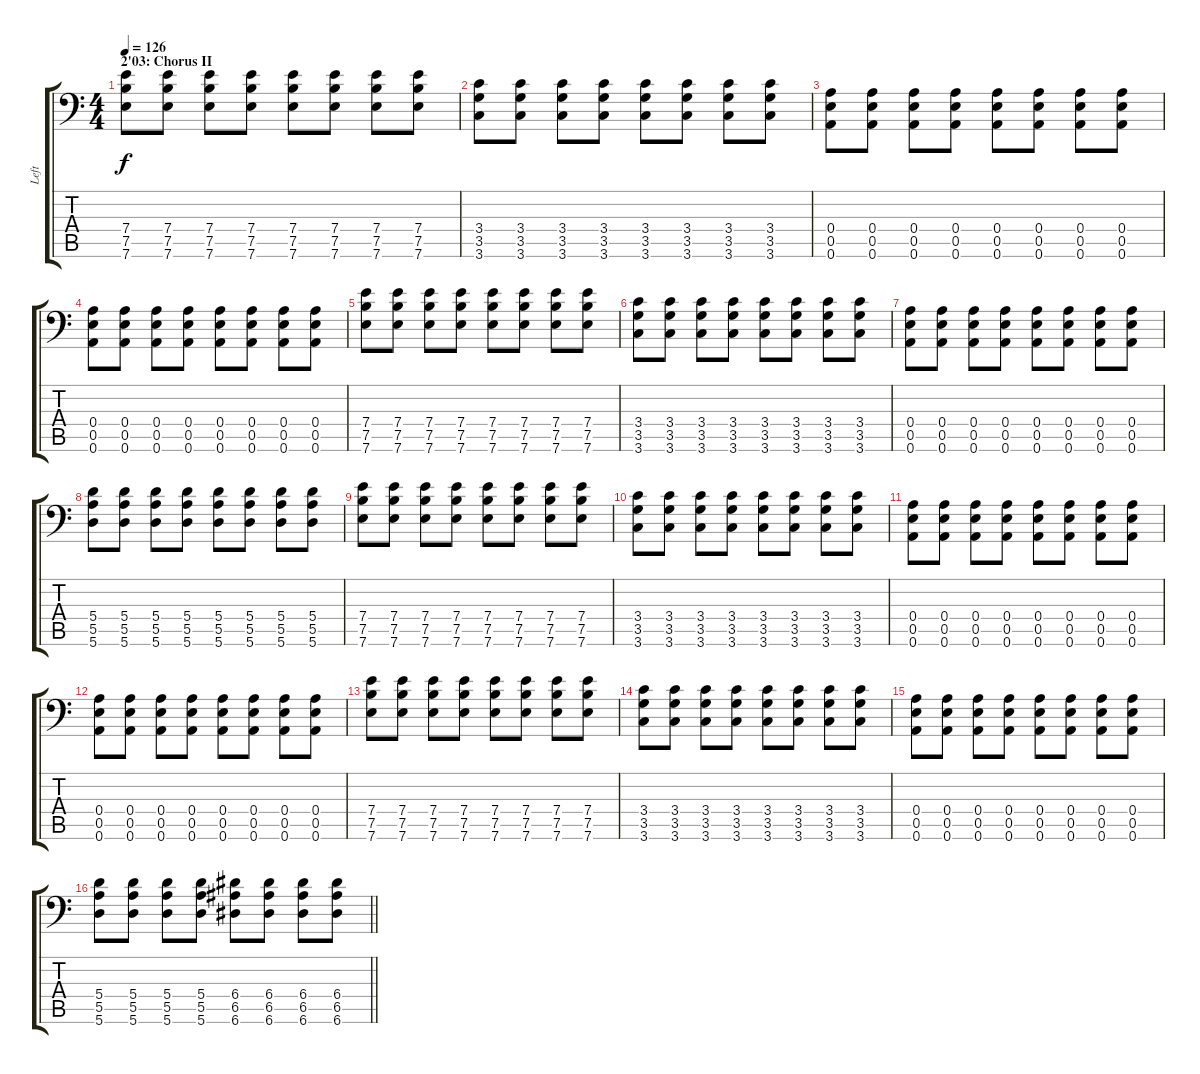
\track ("Left" "Left") {instrument distortionguitar}
\staff {score tabs}
\tuning (B3 Gb3 D3 A2 E2 A1) {hide}
\ts (4 4)
\section ("" "2'03: Chorus II")
\tempo 126
\clef f4
\ks c
(7.4 7.5 7.6).8{dy f} (7.4 7.5 7.6).8 (7.4 7.5 7.6).8 (7.4 7.5 7.6).8 (7.4 7.5 7.6).8 (7.4 7.5 7.6).8 (7.4 7.5 7.6).8 (7.4 7.5 7.6).8 |
(3.4 3.5 3.6).8 (3.4 3.5 3.6).8 (3.4 3.5 3.6).8 (3.4 3.5 3.6).8 (3.4 3.5 3.6).8 (3.4 3.5 3.6).8 (3.4 3.5 3.6).8 (3.4 3.5 3.6).8 |
(0.4 0.5 0.6).8 (0.4 0.5 0.6).8 (0.4 0.5 0.6).8 (0.4 0.5 0.6).8 (0.4 0.5 0.6).8 (0.4 0.5 0.6).8 (0.4 0.5 0.6).8 (0.4 0.5 0.6).8 |
(0.4 0.5 0.6).8 (0.4 0.5 0.6).8 (0.4 0.5 0.6).8 (0.4 0.5 0.6).8 (0.4 0.5 0.6).8 (0.4 0.5 0.6).8 (0.4 0.5 0.6).8 (0.4 0.5 0.6).8 |
(7.4 7.5 7.6).8 (7.4 7.5 7.6).8 (7.4 7.5 7.6).8 (7.4 7.5 7.6).8 (7.4 7.5 7.6).8 (7.4 7.5 7.6).8 (7.4 7.5 7.6).8 (7.4 7.5 7.6).8 |
(3.4 3.5 3.6).8 (3.4 3.5 3.6).8 (3.4 3.5 3.6).8 (3.4 3.5 3.6).8 (3.4 3.5 3.6).8 (3.4 3.5 3.6).8 (3.4 3.5 3.6).8 (3.4 3.5 3.6).8 |
(0.4 0.5 0.6).8 (0.4 0.5 0.6).8 (0.4 0.5 0.6).8 (0.4 0.5 0.6).8 (0.4 0.5 0.6).8 (0.4 0.5 0.6).8 (0.4 0.5 0.6).8 (0.4 0.5 0.6).8 |
(5.4 5.5 5.6).8 (5.4 5.5 5.6).8 (5.4 5.5 5.6).8 (5.4 5.5 5.6).8 (5.4 5.5 5.6).8 (5.4 5.5 5.6).8 (5.4 5.5 5.6).8 (5.4 5.5 5.6).8 |
(7.4 7.5 7.6).8 (7.4 7.5 7.6).8 (7.4 7.5 7.6).8 (7.4 7.5 7.6).8 (7.4 7.5 7.6).8 (7.4 7.5 7.6).8 (7.4 7.5 7.6).8 (7.4 7.5 7.6).8 |
(3.4 3.5 3.6).8 (3.4 3.5 3.6).8 (3.4 3.5 3.6).8 (3.4 3.5 3.6).8 (3.4 3.5 3.6).8 (3.4 3.5 3.6).8 (3.4 3.5 3.6).8 (3.4 3.5 3.6).8 |
(0.4 0.5 0.6).8 (0.4 0.5 0.6).8 (0.4 0.5 0.6).8 (0.4 0.5 0.6).8 (0.4 0.5 0.6).8 (0.4 0.5 0.6).8 (0.4 0.5 0.6).8 (0.4 0.5 0.6).8 |
(0.4 0.5 0.6).8 (0.4 0.5 0.6).8 (0.4 0.5 0.6).8 (0.4 0.5 0.6).8 (0.4 0.5 0.6).8 (0.4 0.5 0.6).8 (0.4 0.5 0.6).8 (0.4 0.5 0.6).8 |
(7.4 7.5 7.6).8 (7.4 7.5 7.6).8 (7.4 7.5 7.6).8 (7.4 7.5 7.6).8 (7.4 7.5 7.6).8 (7.4 7.5 7.6).8 (7.4 7.5 7.6).8 (7.4 7.5 7.6).8 |
(3.4 3.5 3.6).8 (3.4 3.5 3.6).8 (3.4 3.5 3.6).8 (3.4 3.5 3.6).8 (3.4 3.5 3.6).8 (3.4 3.5 3.6).8 (3.4 3.5 3.6).8 (3.4 3.5 3.6).8 |
(0.4 0.5 0.6).8 (0.4 0.5 0.6).8 (0.4 0.5 0.6).8 (0.4 0.5 0.6).8 (0.4 0.5 0.6).8 (0.4 0.5 0.6).8 (0.4 0.5 0.6).8 (0.4 0.5 0.6).8 |
\barLineRight lightlight
(5.4 5.5 5.6).8 (5.4 5.5 5.6).8 (5.4 5.5 5.6).8 (5.4 5.5 5.6).8 (6.4 6.5 6.6).8 (6.4 6.5 6.6).8 (6.4 6.5 6.6).8 (6.4 6.5 6.6).8
